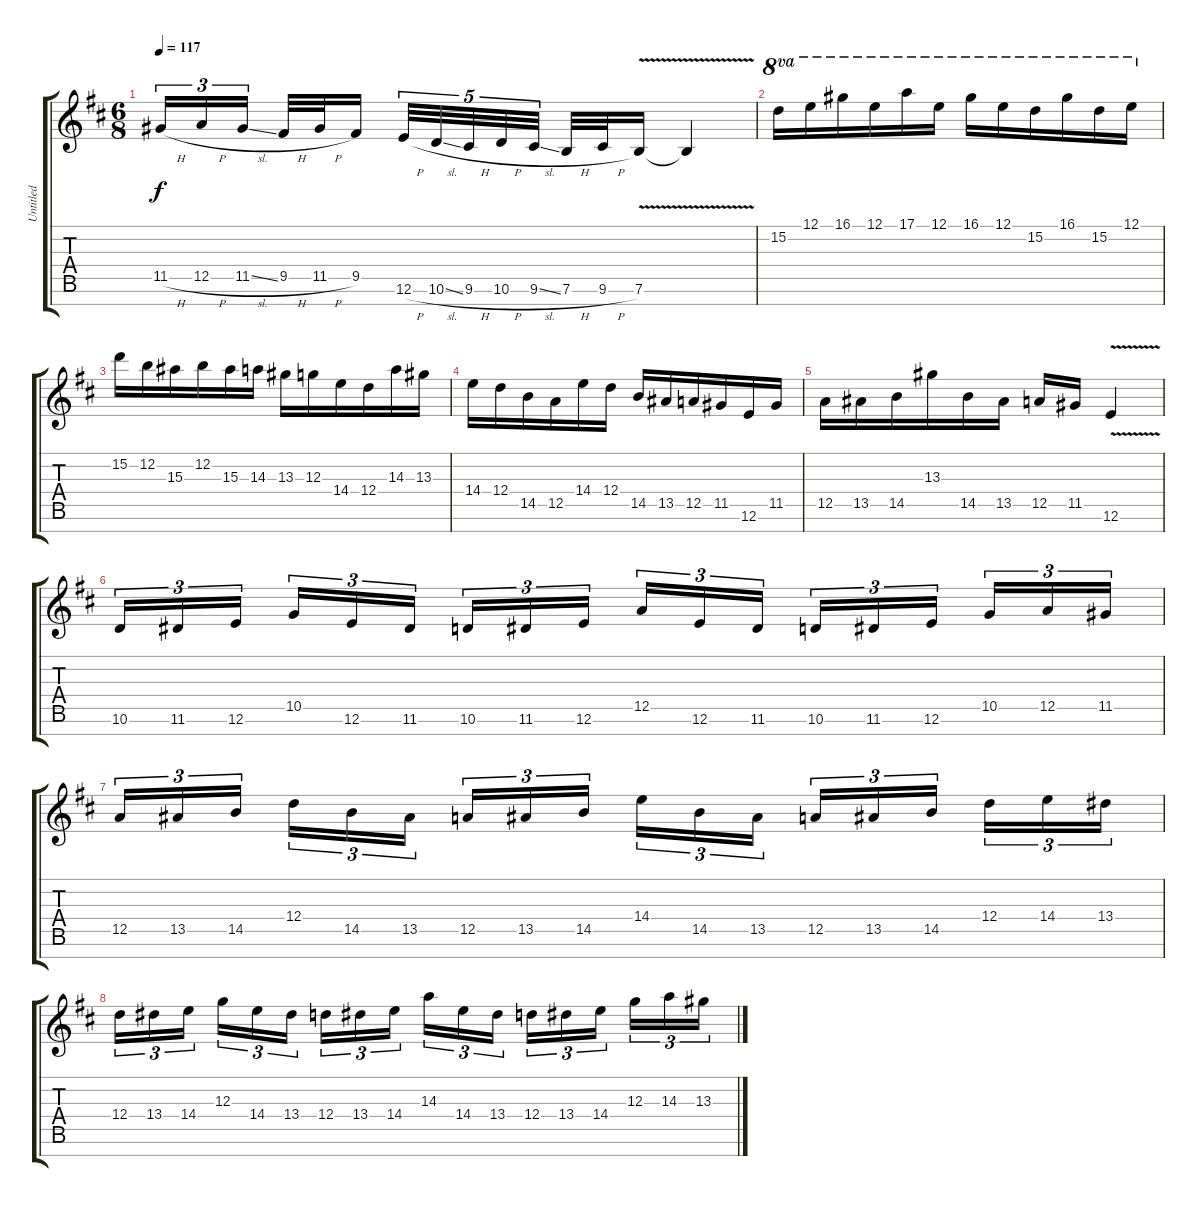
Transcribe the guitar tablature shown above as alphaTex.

\track ("Untitled" "Untitled") {instrument distortionguitar}
\staff {score tabs}
\tuning (E4 B3 G3 D3 A2 E2 B1) {hide}
\ts (6 8)
\tempo 117
\clef g2
\ks d
11.5{h}.16{tu (3 2) dy f} 12.5{h}.16{tu (3 2)} 11.5{sl}.16{tu (3 2) beam splitsecondary} 9.5{h}.32 11.5{h}.32 9.5.16{beam splitsecondary} 12.6{h}.32{tu (5 4)} 10.6{sl}.32{tu (5 4)} 9.6{h}.32{tu (5 4)} 10.6{h}.32{tu (5 4)} 9.6{sl}.32{tu (5 4)} 7.6{h}.32 9.6{h}.32 7.6{v}.16 7.6{v t}.4 |
15.2.16{ot 8va} 12.1.16{ot 8va} 16.1.16{ot 8va} 12.1.16{ot 8va} 17.1.16{ot 8va} 12.1.16{ot 8va} 16.1.16{ot 8va} 12.1.16{ot 8va} 15.2.16{ot 8va} 16.1.16{ot 8va} 15.2.16{ot 8va} 12.1.16{ot 8va} |
15.2.16 12.2.16 15.3.16 12.2.16 15.3.16 14.3.16 13.3.16 12.3.16 14.4.16 12.4.16 14.3.16 13.3.16 |
14.4.16 12.4.16 14.5.16 12.5.16 14.4.16 12.4.16 14.5.16 13.5.16 12.5.16 11.5.16 12.6.16 11.5.16 |
12.5.16 13.5.16 14.5.16 13.3.16 14.5.16 13.5.16 12.5.16 11.5.16 12.6{v}.4 |
10.6.16{tu (3 2)} 11.6.16{tu (3 2)} 12.6.16{tu (3 2) beam splitsecondary} 10.5.16{tu (3 2)} 12.6.16{tu (3 2)} 11.6.16{tu (3 2) beam splitsecondary} 10.6.16{tu (3 2)} 11.6.16{tu (3 2)} 12.6.16{tu (3 2)} 12.5.16{tu (3 2)} 12.6.16{tu (3 2)} 11.6.16{tu (3 2) beam splitsecondary} 10.6.16{tu (3 2)} 11.6.16{tu (3 2)} 12.6.16{tu (3 2) beam splitsecondary} 10.5.16{tu (3 2)} 12.5.16{tu (3 2)} 11.5.16{tu (3 2)} |
12.5.16{tu (3 2)} 13.5.16{tu (3 2)} 14.5.16{tu (3 2) beam splitsecondary} 12.4.16{tu (3 2)} 14.5.16{tu (3 2)} 13.5.16{tu (3 2) beam splitsecondary} 12.5.16{tu (3 2)} 13.5.16{tu (3 2)} 14.5.16{tu (3 2)} 14.4.16{tu (3 2)} 14.5.16{tu (3 2)} 13.5.16{tu (3 2) beam splitsecondary} 12.5.16{tu (3 2)} 13.5.16{tu (3 2)} 14.5.16{tu (3 2) beam splitsecondary} 12.4.16{tu (3 2)} 14.4.16{tu (3 2)} 13.4.16{tu (3 2)} |
12.4.16{tu (3 2)} 13.4.16{tu (3 2)} 14.4.16{tu (3 2) beam splitsecondary} 12.3.16{tu (3 2)} 14.4.16{tu (3 2)} 13.4.16{tu (3 2) beam splitsecondary} 12.4.16{tu (3 2)} 13.4.16{tu (3 2)} 14.4.16{tu (3 2)} 14.3.16{tu (3 2)} 14.4.16{tu (3 2)} 13.4.16{tu (3 2) beam splitsecondary} 12.4.16{tu (3 2)} 13.4.16{tu (3 2)} 14.4.16{tu (3 2) beam splitsecondary} 12.3.16{tu (3 2)} 14.3.16{tu (3 2)} 13.3.16{tu (3 2)}
